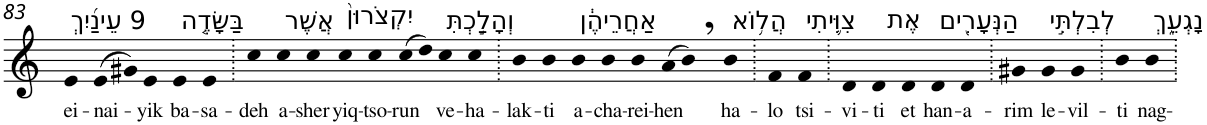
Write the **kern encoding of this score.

**kern	**text
*part1	*part1
*staff1	*staff1
*I"Piano	*
*I'Pno	*
!!LO:PB:g=z
*clefG2	*
*k[]	*
=83	=83
!LO:TX:a:t=9 עֵינַ֜יִךְ	!
!	!LO:LY:b
4e	ei-
!	!LO:LY:b
(>8e	-nai-
8g#X)	.
!	!LO:LY:b
4e	-yik
!LO:TX:a:t=בַּשָּׂדֶ֤ה	!
!	!LO:LY:b
4e	ba-
!	!LO:LY:b
4e	-sa-
=84.	=84.
!	!LO:LY:b
4cc	-deh
!LO:TX:a:t=אֲשֶׁר	!
!	!LO:LY:b
4cc	a-
!	!LO:LY:b
4cc	-sher
!LO:TX:a:t=יִקְצֹרוּן֙	!
!	!LO:LY:b
4cc	yiq-
!	!LO:LY:b
4cc	-tso-
!	!LO:LY:b
(>8cc	-run
8dd)	.
!LO:TX:a:t=וְהָלַ֣כְתִּ	!
!	!LO:LY:b
4cc	ve-
!	!LO:LY:b
4cc	-ha-
=85.	=85.
!	!LO:LY:b
4b	-lak-
!	!LO:LY:b
4b	-ti
!LO:TX:a:t=אַחֲרֵיהֶ֔ן	!
!	!LO:LY:b
4b	a-
!	!LO:LY:b
4b	-cha-
!	!LO:LY:b
4b	-rei-
!	!LO:LY:b
(>8a	-hen
8b,)	.
!LO:TX:a:t=הֲל֥וֹא	!
!	!LO:LY:b
4b	ha-
=86.	=86.
!	!LO:LY:b
4f	-lo
!LO:TX:a:t=צִוִּ֛יתִי	!
!	!LO:LY:b
4f	tsi-
=87.	=87.
!	!LO:LY:b
4d	-vi-
!	!LO:LY:b
4d	-ti
!LO:TX:a:t=אֶת	!
!	!LO:LY:b
4d	et
!LO:TX:a:t=הַנְּעָרִ֖ים	!
!	!LO:LY:b
4d	han-
!	!LO:LY:b
4d	-a-
=88.	=88.
!	!LO:LY:b
4g#X	-rim
!LO:TX:a:t=לְבִלְתִּ֣י	!
!	!LO:LY:b
4g#	le-
!	!LO:LY:b
4g#	-vil-
=89.	=89.
!	!LO:LY:b
4b	-ti
!LO:TX:a:t=נָגְעֵ֑ךְ	!
!	!LO:LY:b
4b	nag-
=.	=.
*-	*-
